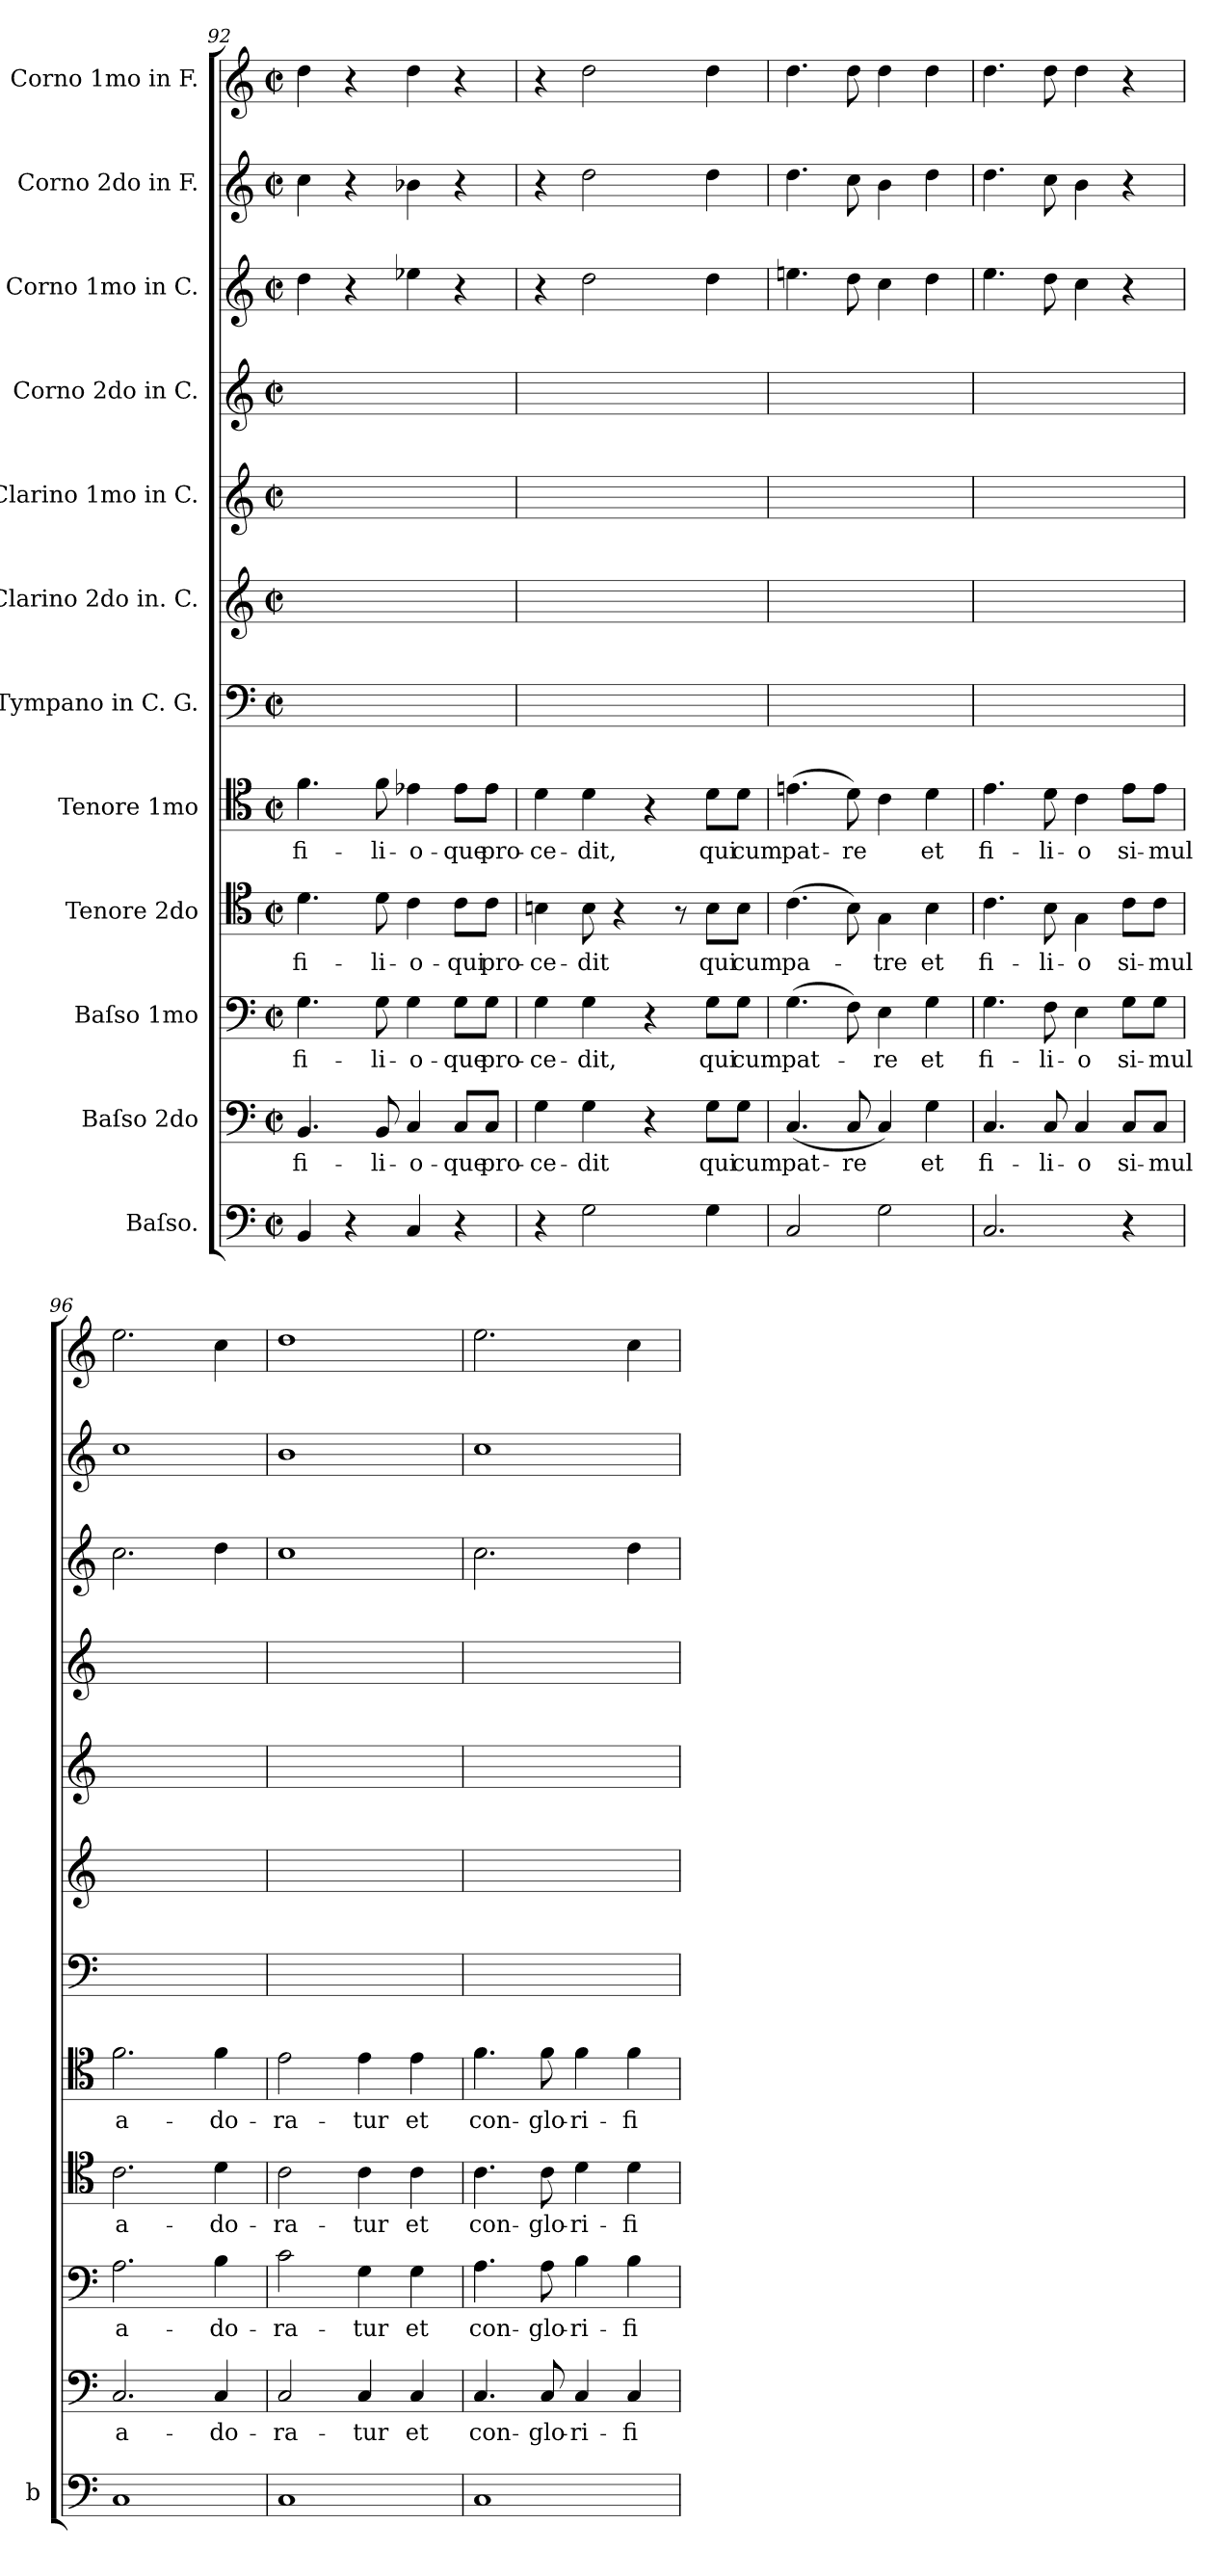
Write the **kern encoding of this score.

**kern	**kern	**text	**kern	**text	**kern	**text	**kern	**text	**kern	**kern	**kern	**kern	**kern	**kern	**kern
*part12	*part11	*part11	*part10	*part10	*part9	*part9	*part8	*part8	*part7	*part6	*part5	*part4	*part3	*part2	*part1
*staff12	*staff11	*staff11	*staff10	*staff10	*staff9	*staff9	*staff8	*staff8	*staff7	*staff6	*staff5	*staff4	*staff3	*staff2	*staff1
*I"Baſso.	*I"Baſso 2do	*	*I"Baſso 1mo	*	*I"Tenore 2do	*	*I"Tenore 1mo	*	*I"Tympano in C. G.	*I"Clarino 2do in. C.	*I"Clarino 1mo in C.	*I"Corno 2do in C.	*I"Corno 1mo in C.	*I"Corno 2do in F.	*I"Corno 1mo in F.
*I'b	*	*	*	*	*	*	*	*	*	*	*	*	*	*	*
*clefF4	*clefF4	*	*clefF4	*	*clefC4	*	*clefC4	*	*clefF4	*clefG2	*clefG2	*clefG2	*clefG2	*clefG2	*clefG2
*	*	*	*	*	*	*	*	*	*	*	*	*	*	*ITrd4c7	*ITrd4c7
*k[]	*k[]	*	*k[]	*	*k[]	*	*k[]	*	*k[]	*k[]	*k[]	*k[]	*k[]	*k[b-]	*k[b-]
*M2/2	*M2/2	*	*M2/2	*	*M2/2	*	*M2/2	*	*M2/2	*M2/2	*M2/2	*M2/2	*M2/2	*M2/2	*M2/2
*met(c|)	*met(c|)	*	*met(c|)	*	*met(c|)	*	*met(c|)	*	*met(c|)	*met(c|)	*met(c|)	*met(c|)	*met(c|)	*met(c|)	*met(c|)
=92	=92	=92	=92	=92	=92	=92	=92	=92	=92	=92	=92	=92	=92	=92	=92
4BB/	4.BB/	fi-	4.G\	fi-	4.d\	fi-	4.f\	fi-	1ryy	1ryy	1ryy	1ryy	4dd\	4f\	4g\
4r	.	.	.	.	.	.	.	.	.	.	.	.	4r	4r	4r
.	8BB/	-li-	8G\	-li-	8d\	-li-	8f\	-li-	.	.	.	.	.	.	.
4C/	4C/	-o-	4G\	-o-	4c\	-o-	4e-X\	-o-	.	.	.	.	4ee-X\	4e-X\	4g\
4r	8C/L	-que	8G\L	-que	8c\L	-qui	8e-\L	-que	.	.	.	.	4r	4r	4r
.	8C/J	pro-	8G\J	pro-	8c\J	pro-	8e-\J	pro-	.	.	.	.	.	.	.
=93	=93	=93	=93	=93	=93	=93	=93	=93	=93	=93	=93	=93	=93	=93	=93
4r	4G\	-ce-	4G\	-ce-	4Bn\	-ce-	4d\	-ce-	1ryy	1ryy	1ryy	1ryy	4r	4r	4r
2G\	4G\	-dit	4G\	-dit,	8B\	-dit	4d\	-dit,	.	.	.	.	2dd\	2g\	2g\
.	.	.	.	.	4r	.	.	.	.	.	.	.	.	.	.
.	4r	.	4r	.	.	.	4r	.	.	.	.	.	.	.	.
.	.	.	.	.	8r	.	.	.	.	.	.	.	.	.	.
4G\	8G\L	qui	8G\L	qui	8B\L	qui	8d\L	qui	.	.	.	.	4dd\	4g\	4g\
.	8G\J	cum	8G\J	cum	8B\J	cum	8d\J	cum	.	.	.	.	.	.	.
=94	=94	=94	=94	=94	=94	=94	=94	=94	=94	=94	=94	=94	=94	=94	=94
2C/	(4.C/	pat-	(4.G\	pat-	(4.c\	pa-	(4.en\	pat-	1ryy	1ryy	1ryy	1ryy	4.een\	4.g\	4.g\
.	8C/	-re	8F\)	.	8B\)	.	8d\)	-re	.	.	.	.	8dd\	8f\	8g\
2G\	4C/)	.	4E\	-re	4G\	-tre	4c\	.	.	.	.	.	4cc\	4e\	4g\
.	4G\	et	4G\	et	4B\	et	4d\	et	.	.	.	.	4dd\	4g\	4g\
=95	=95	=95	=95	=95	=95	=95	=95	=95	=95	=95	=95	=95	=95	=95	=95
2.C/	4.C/	fi-	4.G\	fi-	4.c\	fi-	4.e\	fi-	1ryy	1ryy	1ryy	1ryy	4.ee\	4.g\	4.g\
.	8C/	-li-	8F\	-li-	8B\	-li-	8d\	-li-	.	.	.	.	8dd\	8f\	8g\
.	4C/	-o	4E\	-o	4G\	-o	4c\	-o	.	.	.	.	4cc\	4e\	4g\
4r	8C/L	si-	8G\L	si-	8c\L	si-	8e\L	si-	.	.	.	.	4r	4r	4r
.	8C/J	-mul	8G\J	-mul	8c\J	-mul	8e\J	-mul	.	.	.	.	.	.	.
=96	=96	=96	=96	=96	=96	=96	=96	=96	=96	=96	=96	=96	=96	=96	=96
1C	2.C/	a-	2.A\	a-	2.c\	a-	2.f\	a-	1ryy	1ryy	1ryy	1ryy	2.cc\	1f	2.a\
.	4C/	-do-	4B\	-do-	4d\	-do-	4f\	-do-	.	.	.	.	4dd\	.	4f\
=97	=97	=97	=97	=97	=97	=97	=97	=97	=97	=97	=97	=97	=97	=97	=97
1C	2C/	-ra-	2c\	-ra-	2c\	-ra-	2e\	-ra-	1ryy	1ryy	1ryy	1ryy	1cc	1e	1g
.	4C/	-tur	4G\	-tur	4c\	-tur	4e\	-tur	.	.	.	.	.	.	.
.	4C/	et	4G\	et	4c\	et	4e\	et	.	.	.	.	.	.	.
=98	=98	=98	=98	=98	=98	=98	=98	=98	=98	=98	=98	=98	=98	=98	=98
1C	4.C/	con-	4.A\	con-	4.c\	con-	4.f\	con-	1ryy	1ryy	1ryy	1ryy	2.cc\	1f	2.a\
.	8C/	-glo-	8A\	-glo-	8c\	-glo-	8f\	-glo-	.	.	.	.	.	.	.
.	4C/	-ri-	4B\	-ri-	4d\	-ri-	4f\	-ri-	.	.	.	.	.	.	.
.	4C/	-fi-	4B\	-fi-	4d\	-fi-	4f\	-fi-	.	.	.	.	4dd\	.	4f\
=	=	=	=	=	=	=	=	=	=	=	=	=	=	=	=
*-	*-	*-	*-	*-	*-	*-	*-	*-	*-	*-	*-	*-	*-	*-	*-
